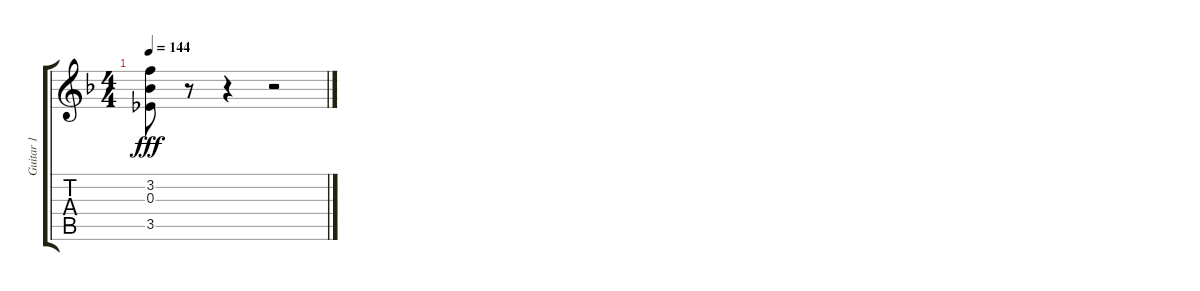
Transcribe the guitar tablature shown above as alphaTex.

\track ("Guitar 1" "Guitar 1") {instrument distortionguitar}
\staff {score tabs}
\tuning (G4 D4 Bb3 F3 C3 F2) {hide}
\ts (4 4)
\tempo 144
\clef g2
\ks f
(3.2 0.3 3.5).8{dy fff} r.8 r.4 r.2
